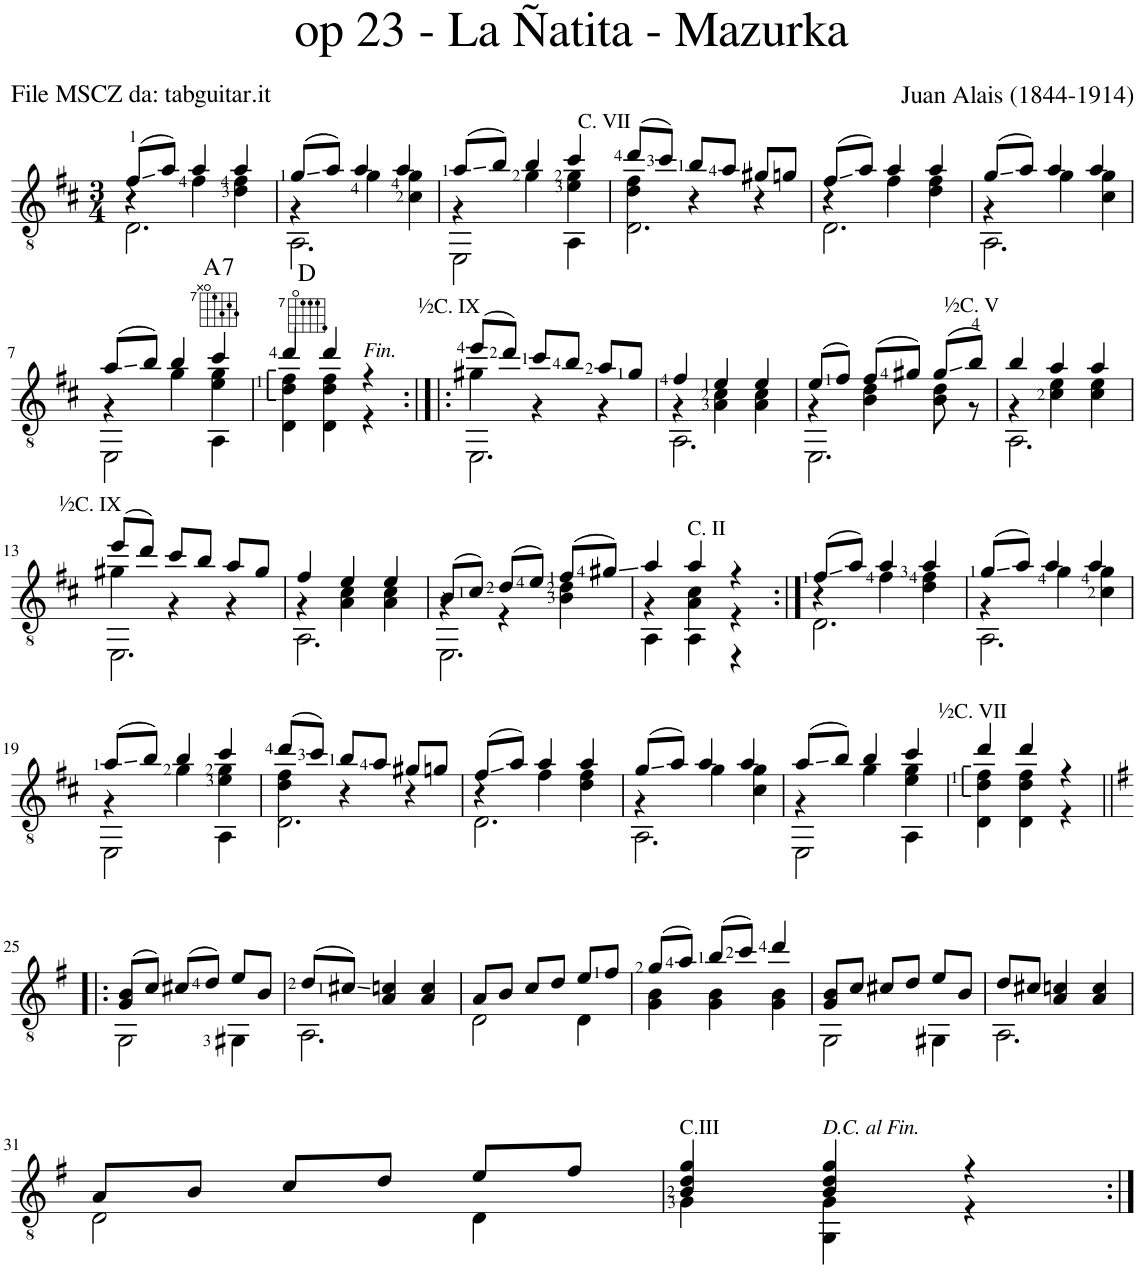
**kern	**harte
*part1	*part1
*staff1	*
*I"Guitar	*
*I'Guit.	*
*clefGv2	*
*k[f#c#]	*
*M3/4	*
=1	=1
*^	*
*	*^	*
(8f#/L	4r	2.D\	.
8a/J)	.	.	.
4a/	4f#\	.	.
4a/	4d\ 4f#\	.	.
=2	=2	=2	=2
(8g/L	4r	2.AA\	.
8a/J)	.	.	.
4a/	4g\	.	.
4a/	4c#\ 4g\	.	.
=3	=3	=3	=3
(8a/L	4r	2EE\	.
8b/J)	.	.	.
4b/	4g\	.	.
4cc#/	4e\ 4g\	4AA\	.
=4	=4	=4	=4
!LO:TX:a:t=C. VII	!	!	!
(8dd/L	4d\ 4f#\	2.D\	.
8cc#/J)	.	.	.
8b/L	4r	.	.
8a/J	.	.	.
8g#X/L	4r	.	.
8gn/J	.	.	.
=5	=5	=5	=5
(8f#/L	4r	2.D\	.
8a/J)	.	.	.
4a/	4f#\	.	.
4a/	4d\ 4f#\	.	.
=6	=6	=6	=6
(8g/L	4r	2.AA\	.
8a/J)	.	.	.
4a/	4g\	.	.
4a/	4c#\ 4g\	.	.
!!LO:LB:g=z	!!	!!
=7	=7	=7	=7
(8a/L	4r	2EE\	.
8b/J)	.	.	.
4b/	4g\	.	.
!	!	!	!LO:H:kt=7
4cc#/	4e\ 4g\	4AA\	A:7
*	*v	*v	*
=8	=8	=8
4dd::/	4D\ 4d\ 4f#\	D:maj
4dd/	4D\ 4d\ 4f#\	.
!LO:TX:a:i:t=Fin.	!	!
4r	4r	.
=9:|!|:	=9:|!|:	=9:|!|:
*	*^	*
!LO:TX:a:t=½C. IX	!	!	!
(8ee/L	4g#X\	2.EE\	.
8dd/J)	.	.	.
8cc#/L	4r	.	.
8b/J	.	.	.
8a/L	4r	.	.
8g#/J	.	.	.
=10	=10	=10	=10
4f#/	4r	2.AA\	.
4e/	4A\ 4c#\	.	.
4e/	4A\ 4c#\	.	.
=11	=11	=11	=11
(8e/L	4r	2.EE\	.
8f#/J)	.	.	.
(8f#/L	4B\ 4d\	.	.
8g#X/J)	.	.	.
(8g#/L	8B\ 8d\	.	.
8b/J)	8r	.	.
=12	=12	=12	=12
!LO:TX:a:t=½C. V	!	!	!
4b/	4r	2.AA\	.
4a/	4c#\ 4e\	.	.
4a/	4c#\ 4e\	.	.
!!LO:LB:g=z	!!	!!
=13	=13	=13	=13
!LO:TX:a:t=½C. IX	!	!	!
(8ee/L	4g#X\	2.EE\	.
8dd/J)	.	.	.
8cc#/L	4r	.	.
8b/J	.	.	.
8a/L	4r	.	.
8g#/J	.	.	.
=14	=14	=14	=14
4f#/	4r	2.AA\	.
4e/	4A\ 4c#\	.	.
4e/	4A\ 4c#\	.	.
=15	=15	=15	=15
(8B/L	4r	2.EE\	.
8c#/J)	.	.	.
(8d/L	4r	.	.
8e/J)	.	.	.
(8f#/L	4B\ 4d\	.	.
8g#X/J)	.	.	.
=16	=16	=16	=16
4a/	4r	4AA\	.
!LO:TX:a:t=C. II	!	!	!
4a/	4A\ 4c#\	4AA\	.
4r	4r	4r	.
=17:|!	=17:|!	=17:|!	=17:|!
(8f#/L	4r	2.D\	.
8a/J)	.	.	.
4a/	4f#\	.	.
4a/	4d\ 4f#\	.	.
=18	=18	=18	=18
(8g/L	4r	2.AA\	.
8a/J)	.	.	.
4a/	4g\	.	.
4a/	4c#\ 4g\	.	.
!!LO:LB:g=z	!!	!!
=19	=19	=19	=19
(8a/L	4r	2EE\	.
8b/J)	.	.	.
4b/	4g\	.	.
4cc#/	4e\ 4g\	4AA\	.
=20	=20	=20	=20
(8dd/L	4d\ 4f#\	2.D\	.
8cc#/J)	.	.	.
8b/L	4r	.	.
8a/J	.	.	.
8g#X/L	4r	.	.
8gn/J	.	.	.
=21	=21	=21	=21
(8f#/L	4r	2.D\	.
8a/J)	.	.	.
4a/	4f#\	.	.
4a/	4d\ 4f#\	.	.
=22	=22	=22	=22
(8g/L	4r	2.AA\	.
8a/J)	.	.	.
4a/	4g\	.	.
4a/	4c#\ 4g\	.	.
=23	=23	=23	=23
(8a/L	4r	2EE\	.
8b/J)	.	.	.
4b/	4g\	.	.
4cc#/	4e\ 4g\	4AA\	.
=24	=24	=24	=24
!LO:TX:a:t=½C. VII	!	!	!
*	*v	*v	*
4dd::/	4D\ 4d\ 4f#\	.
4dd/	4D\ 4d\ 4f#\	.
4r	4r	.
!!LO:LB:g=z	!!
=25!|:	=25!|:	=25!|:
*k[f#]	*	*
(8G/ 8B/L	2GG\	.
8c/J)	.	.
(8c#X/L	.	.
8d/J)	.	.
8e/L	4GG#X\	.
8B/J	.	.
=26	=26	=26
(8d/L	2.AA\	.
8c#X/J)	.	.
4A/ 4cn/	.	.
4A/ 4c/	.	.
=27	=27	=27
8A/L	2D\	.
8B/J	.	.
8c/L	.	.
8d/J	.	.
8e/L	4D\	.
8f#/J	.	.
=28	=28	=28
(8g/L	4G\ 4B\	.
8a/J)	.	.
(8b/L	4G\ 4B\	.
8cc/J)	.	.
4dd/	4G\ 4B\	.
=29	=29	=29
8G/ 8B/L	2GG\	.
8c/J	.	.
8c#X/L	.	.
8d/J	.	.
8e/L	4GG#X\	.
8B/J	.	.
=30	=30	=30
8d/L	2.AA\	.
8c#X/J	.	.
4A/ 4cn/	.	.
4A/ 4c/	.	.
!!LO:LB:g=z	!!
=31	=31	=31
8A/L	2D\	.
8B/J	.	.
8c/L	.	.
8d/J	.	.
8e/L	4D\	.
8f#/J	.	.
=32	=32	=32
!LO:TX:a:t=C.III	!	!
4B/ 4d/ 4g/	4G\	.
!LO:TX:a:i:t=D.C. al Fin.	!	!
4B/ 4d/ 4g/	4GG\ 4G\	.
4r	4r	.
*v	*v	*
=:|!	=:|!
*-	*-
